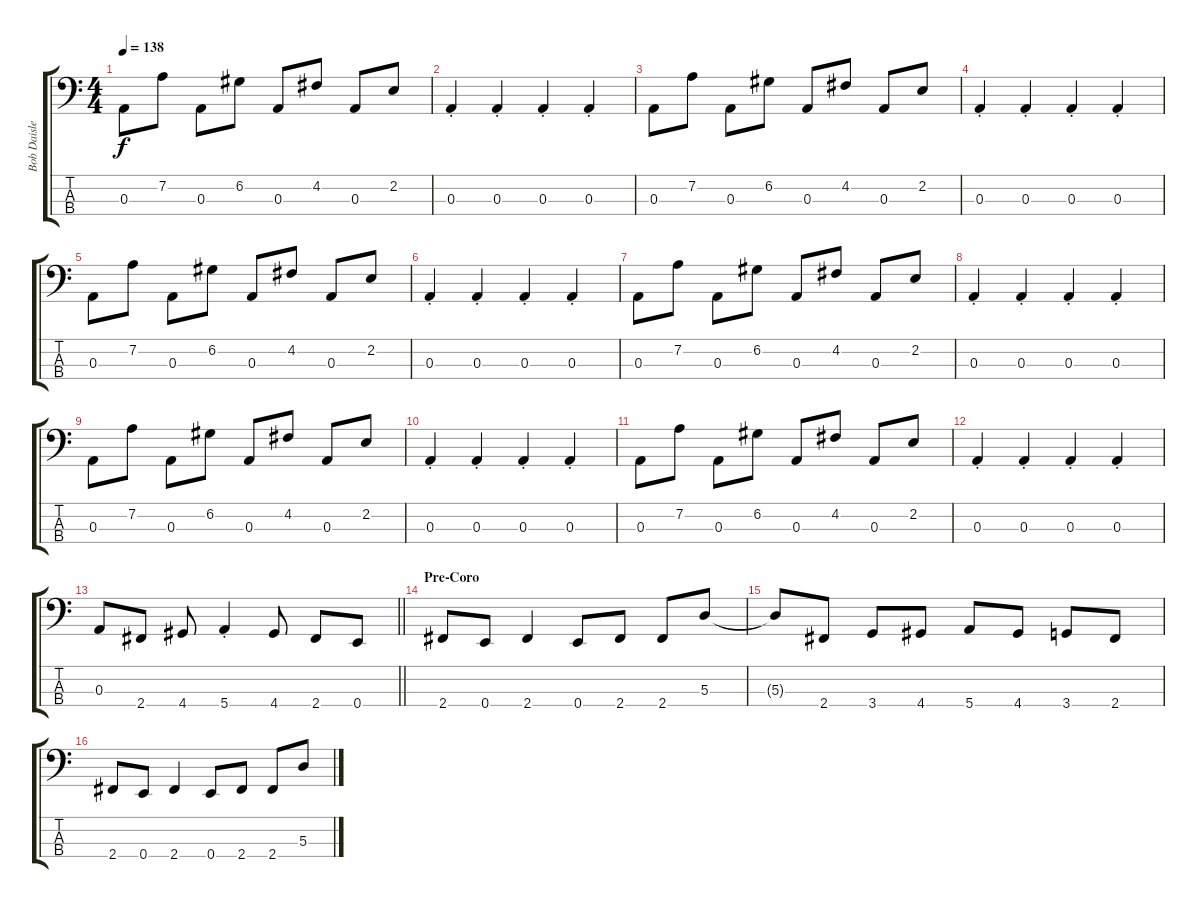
\track ("Bob Daisley" "Bob Daisle") {instrument electricbassfinger}
\staff {score tabs}
\tuning (G2 D2 A1 E1) {hide}
\ts (4 4)
\tempo 138
\clef f4
\ks c
0.3.8{dy f} 7.2.8 0.3.8 6.2.8 0.3.8 4.2.8 0.3.8 2.2.8 |
0.3{st}.4 0.3{st}.4 0.3{st}.4 0.3{st}.4 |
0.3.8 7.2.8 0.3.8 6.2.8 0.3.8 4.2.8 0.3.8 2.2.8 |
0.3{st}.4 0.3{st}.4 0.3{st}.4 0.3{st}.4 |
0.3.8 7.2.8 0.3.8 6.2.8 0.3.8 4.2.8 0.3.8 2.2.8 |
0.3{st}.4 0.3{st}.4 0.3{st}.4 0.3{st}.4 |
0.3.8 7.2.8 0.3.8 6.2.8 0.3.8 4.2.8 0.3.8 2.2.8 |
0.3{st}.4 0.3{st}.4 0.3{st}.4 0.3{st}.4 |
0.3.8 7.2.8 0.3.8 6.2.8 0.3.8 4.2.8 0.3.8 2.2.8 |
0.3{st}.4 0.3{st}.4 0.3{st}.4 0.3{st}.4 |
0.3.8 7.2.8 0.3.8 6.2.8 0.3.8 4.2.8 0.3.8 2.2.8 |
0.3{st}.4 0.3{st}.4 0.3{st}.4 0.3{st}.4 |
\barLineRight lightlight
0.3.8 2.4.8 4.4.8 5.4{st}.4 4.4.8 2.4.8 0.4.8 |
\section ("" "Pre-Coro")
2.4.8 0.4.8 2.4.4 0.4.8 2.4.8 2.4.8 5.3.8 |
5.3{t}.8 2.4.8 3.4.8 4.4.8 5.4.8 4.4.8 3.4.8 2.4.8 |
2.4.8 0.4.8 2.4.4 0.4.8 2.4.8 2.4.8 5.3.8
